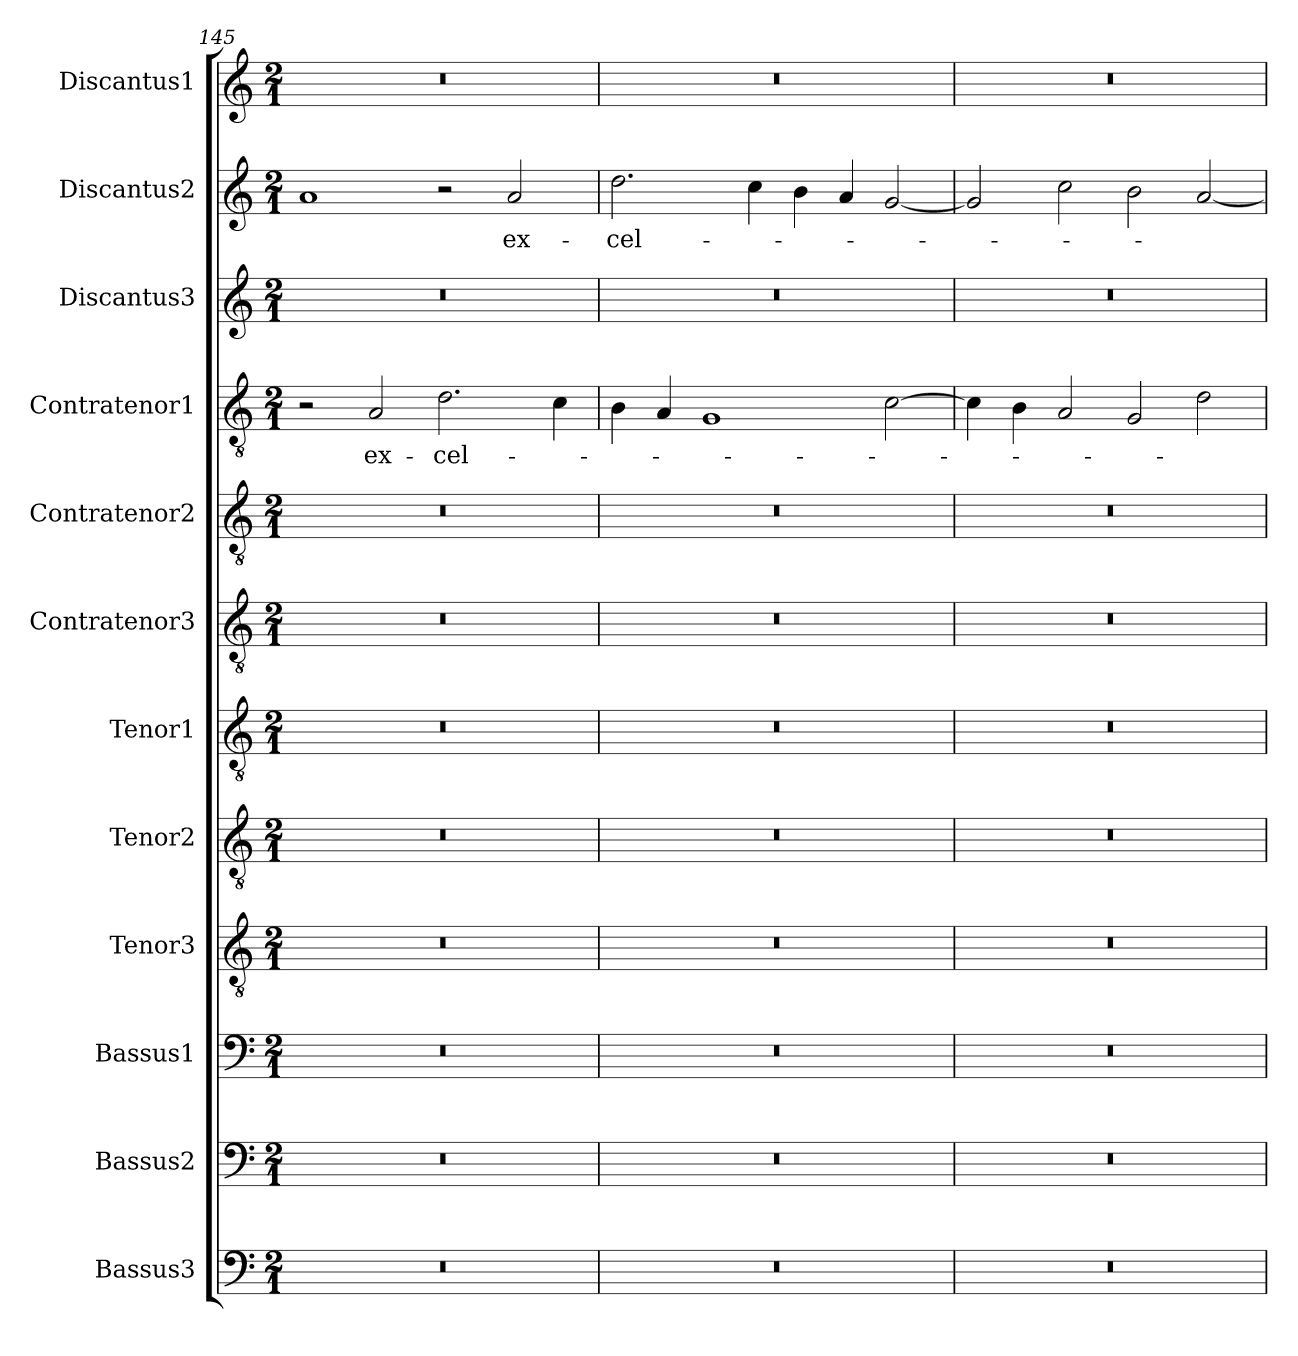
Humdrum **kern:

**kern	**kern	**kern	**kern	**kern	**kern	**kern	**kern	**kern	**text	**kern	**kern	**text	**kern
*part12	*part11	*part10	*part9	*part8	*part7	*part6	*part5	*part4	*part4	*part3	*part2	*part2	*part1
*staff12	*staff11	*staff10	*staff9	*staff8	*staff7	*staff6	*staff5	*staff4	*staff4	*staff3	*staff2	*staff2	*staff1
*I"Bassus3	*I"Bassus2	*I"Bassus1	*I"Tenor3	*I"Tenor2	*I"Tenor1	*I"Contratenor3	*I"Contratenor2	*I"Contratenor1	*	*I"Discantus3	*I"Discantus2	*	*I"Discantus1
*I'B3	*I'B2	*I'B1	*I'T3	*I'T2	*I'T1	*I'Ct3	*I'Ct2	*I'Ct1	*	*I'D3	*I'D2	*	*I'D1
*clefF4	*clefF4	*clefF4	*clefGv2	*clefGv2	*clefGv2	*clefGv2	*clefGv2	*clefGv2	*	*clefG2	*clefG2	*	*clefG2
*k[]	*k[]	*k[]	*k[]	*k[]	*k[]	*k[]	*k[]	*k[]	*	*k[]	*k[]	*	*k[]
*M2/1	*M2/1	*M2/1	*M2/1	*M2/1	*M2/1	*M2/1	*M2/1	*M2/1	*	*M2/1	*M2/1	*	*M2/1
=145	=145	=145	=145	=145	=145	=145	=145	=145	=145	=145	=145	=145	=145
0r	0r	0r	0r	0r	0r	0r	0r	2r	.	0r	1a/	.	0r
.	.	.	.	.	.	.	.	2A/	ex-	.	.	.	.
.	.	.	.	.	.	.	.	2.d\	-cel-	.	2r	.	.
.	.	.	.	.	.	.	.	.	.	.	2a/	ex-	.
.	.	.	.	.	.	.	.	4c\	.	.	.	.	.
=146	=146	=146	=146	=146	=146	=146	=146	=146	=146	=146	=146	=146	=146
0r	0r	0r	0r	0r	0r	0r	0r	4B\	.	0r	2.dd\	-cel-	0r
.	.	.	.	.	.	.	.	4A/	.	.	.	.	.
.	.	.	.	.	.	.	.	1G/	.	.	.	.	.
.	.	.	.	.	.	.	.	.	.	.	4cc\	.	.
.	.	.	.	.	.	.	.	.	.	.	4b\	.	.
.	.	.	.	.	.	.	.	.	.	.	4a/	.	.
.	.	.	.	.	.	.	.	[2c\	.	.	[2g/	.	.
=147	=147	=147	=147	=147	=147	=147	=147	=147	=147	=147	=147	=147	=147
0r	0r	0r	0r	0r	0r	0r	0r	4c\]	.	0r	2g/]	.	0r
.	.	.	.	.	.	.	.	4B\	.	.	.	.	.
.	.	.	.	.	.	.	.	2A/	.	.	2cc\	.	.
.	.	.	.	.	.	.	.	2G/	.	.	2b\	.	.
.	.	.	.	.	.	.	.	2d\	.	.	[2a/	.	.
=	=	=	=	=	=	=	=	=	=	=	=	=	=
*-	*-	*-	*-	*-	*-	*-	*-	*-	*-	*-	*-	*-	*-
